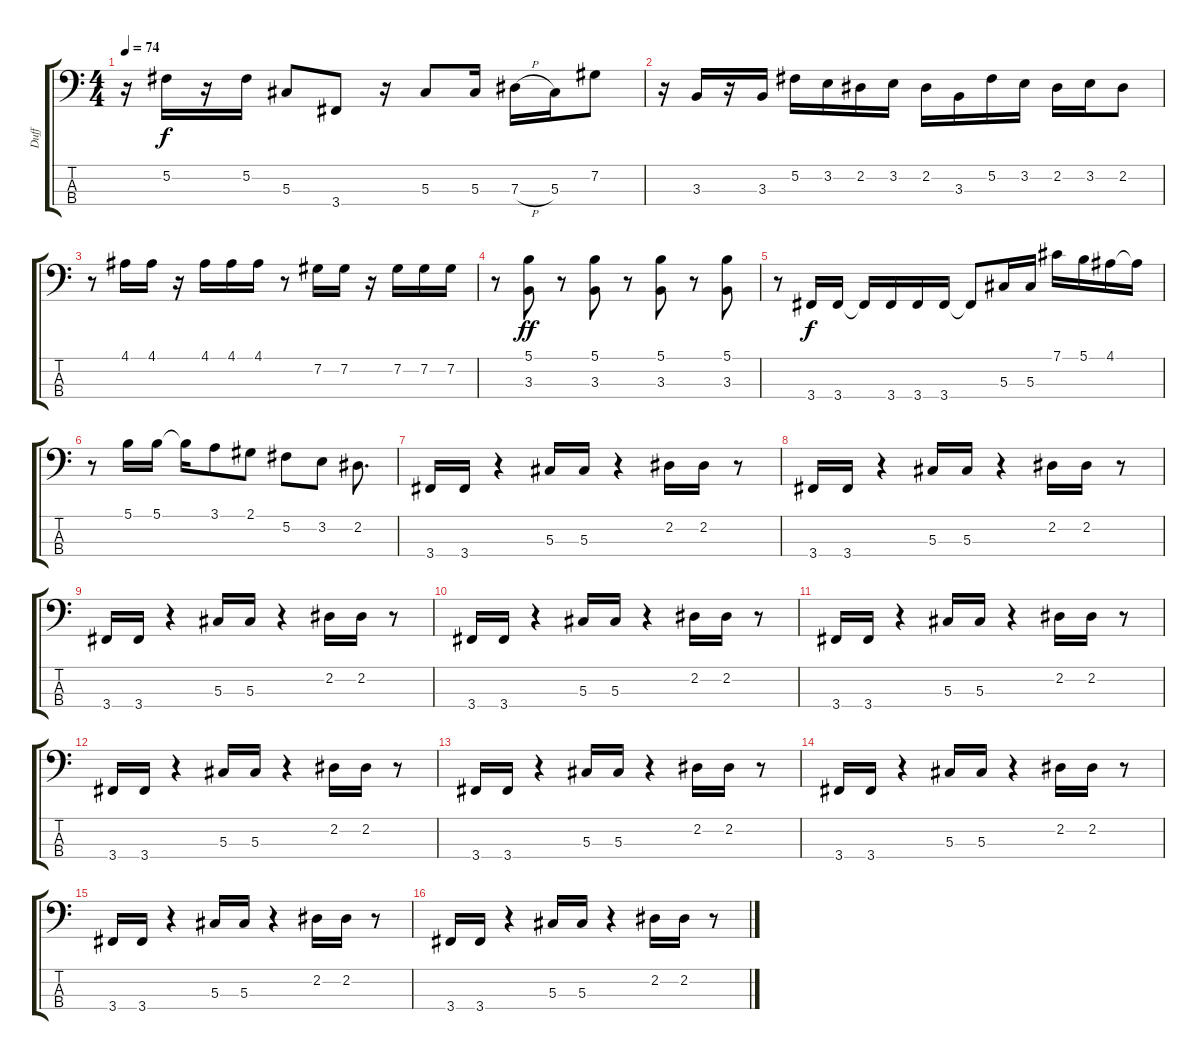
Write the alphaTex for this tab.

\track ("Duff" "Duff") {instrument electricbasspick}
\staff {score tabs}
\tuning (Gb2 Db2 Ab1 Eb1) {hide}
\ts (4 4)
\tempo 74
\clef f4
\ks c
r.16{dy f} 5.2.16 r.16 5.2.16 5.3.8 3.4.8 r.16 5.3.8 5.3.16 7.3{h}.16 5.3.16 7.2.8 |
r.16 3.3.16 r.16 3.3.16 5.2.16 3.2.16 2.2.16 3.2.16 2.2.16 3.3.16 5.2.16 3.2.16 2.2.16 3.2.16 2.2.8 |
r.8 4.1.16 4.1.16 r.16 4.1.16 4.1.16 4.1.16 r.8 7.2.16 7.2.16 r.16 7.2.16 7.2.16 7.2.16 |
r.8 (5.1 3.3).8{dy ff} r.8 (5.1 3.3).8 r.8 (5.1 3.3).8 r.8 (5.1 3.3).8 |
r.8 3.4.16{dy f} 3.4.16 3.4{t}.16 3.4.16 3.4.16 3.4.16 3.4{t}.8 5.3.16 5.3.16 7.1.16 5.1.16 4.1.16 4.1{t}.16 |
r.8 5.1.16 5.1.16 5.1{t}.16 3.1.8 2.1.8 5.2.8 3.2.8 2.2.8{d} |
3.4.16 3.4.16 r.4 5.3.16 5.3.16 r.4 2.2.16 2.2.16 r.8 |
3.4.16 3.4.16 r.4 5.3.16 5.3.16 r.4 2.2.16 2.2.16 r.8 |
3.4.16 3.4.16 r.4 5.3.16 5.3.16 r.4 2.2.16 2.2.16 r.8 |
3.4.16 3.4.16 r.4 5.3.16 5.3.16 r.4 2.2.16 2.2.16 r.8 |
3.4.16 3.4.16 r.4 5.3.16 5.3.16 r.4 2.2.16 2.2.16 r.8 |
3.4.16 3.4.16 r.4 5.3.16 5.3.16 r.4 2.2.16 2.2.16 r.8 |
3.4.16 3.4.16 r.4 5.3.16 5.3.16 r.4 2.2.16 2.2.16 r.8 |
3.4.16 3.4.16 r.4 5.3.16 5.3.16 r.4 2.2.16 2.2.16 r.8 |
3.4.16 3.4.16 r.4 5.3.16 5.3.16 r.4 2.2.16 2.2.16 r.8 |
3.4.16 3.4.16 r.4 5.3.16 5.3.16 r.4 2.2.16 2.2.16 r.8
